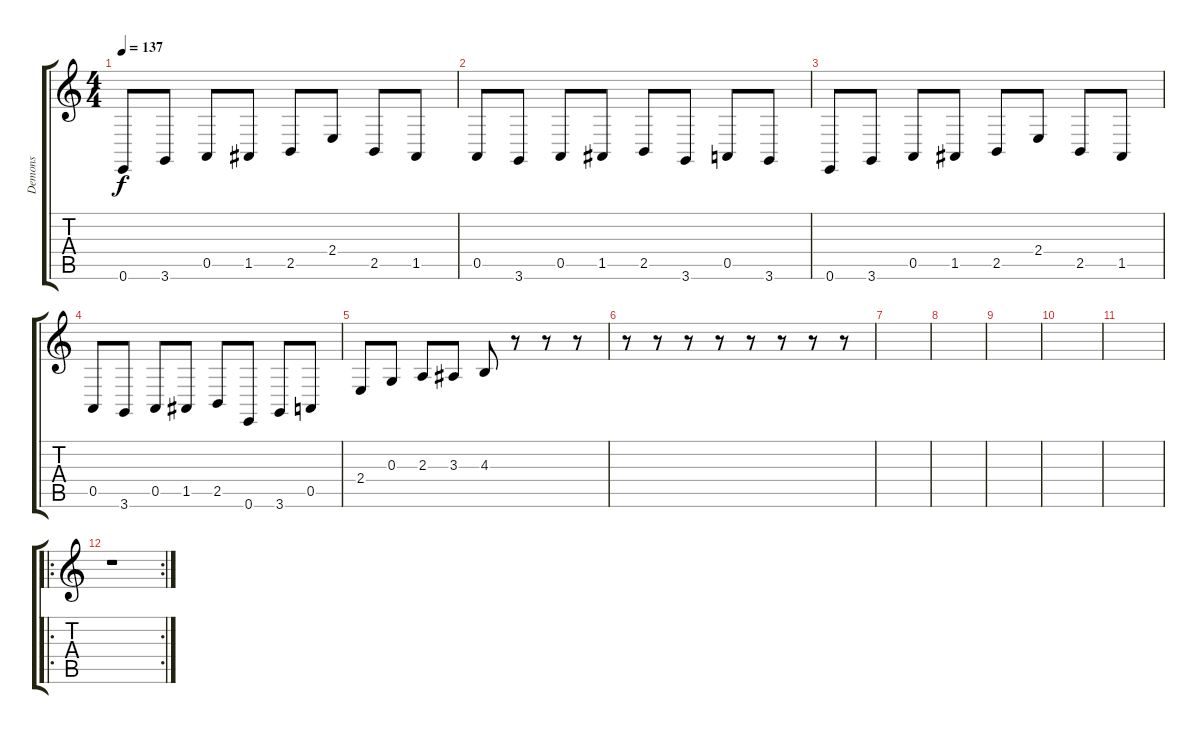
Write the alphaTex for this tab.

\track ("Demons" "Demons") {instrument brightacousticpiano}
\staff {score tabs}
\tuning (E4 B3 G3 D3 A2 E2) {hide}
\ts (4 4)
\tempo 137
\clef g2
\ks c
0.6.8{dy f} 3.6.8 0.5.8 1.5.8 2.5.8 2.4.8 2.5.8 1.5.8 |
0.5.8 3.6.8 0.5.8 1.5.8 2.5.8 3.6.8 0.5.8 3.6.8 |
0.6.8 3.6.8 0.5.8 1.5.8 2.5.8 2.4.8 2.5.8 1.5.8 |
0.5.8 3.6.8 0.5.8 1.5.8 2.5.8 0.6.8 3.6.8 0.5.8 |
2.4.8 0.3.8 2.3.8 3.3.8 4.3.8 r.8 r.8 r.8 |
r.8 r.8 r.8 r.8 r.8 r.8 r.8 r.8 |
|
|
|
|
|
\ro
\rc 2
r.1
